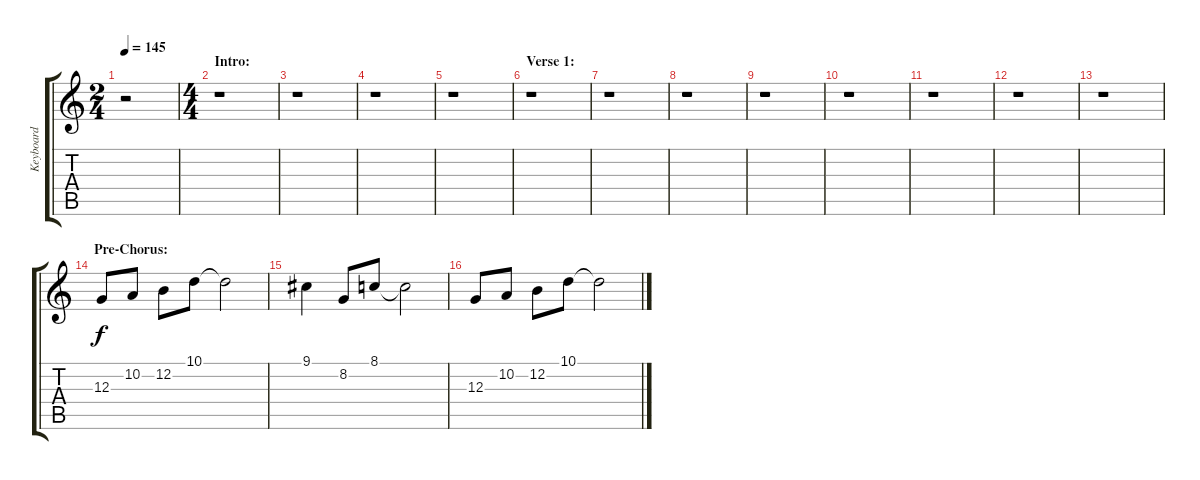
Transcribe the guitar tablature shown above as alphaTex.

\track ("Keyboard" "Keyboard") {instrument drawbarorgan}
\staff {score tabs}
\tuning (E4 B3 G3 D3 A2 E2) {hide}
\ts (2 4)
\tempo 145
\clef g2
\ks c
r.2{dy f instrument drawbarorgan} |
\ts (4 4)
\section ("" "Intro:")
r.1 |
r.1 |
r.1 |
r.1 |
\section ("" "Verse 1:")
r.1 |
r.1 |
r.1 |
r.1 |
r.1 |
r.1 |
r.1 |
r.1 |
\section ("" "Pre-Chorus:")
12.3.8 10.2.8 12.2.8 10.1.8 10.1{t}.2 |
9.1.4 8.2.8 8.1.8 8.1{t}.2 |
12.3.8 10.2.8 12.2.8 10.1.8 10.1{t}.2
